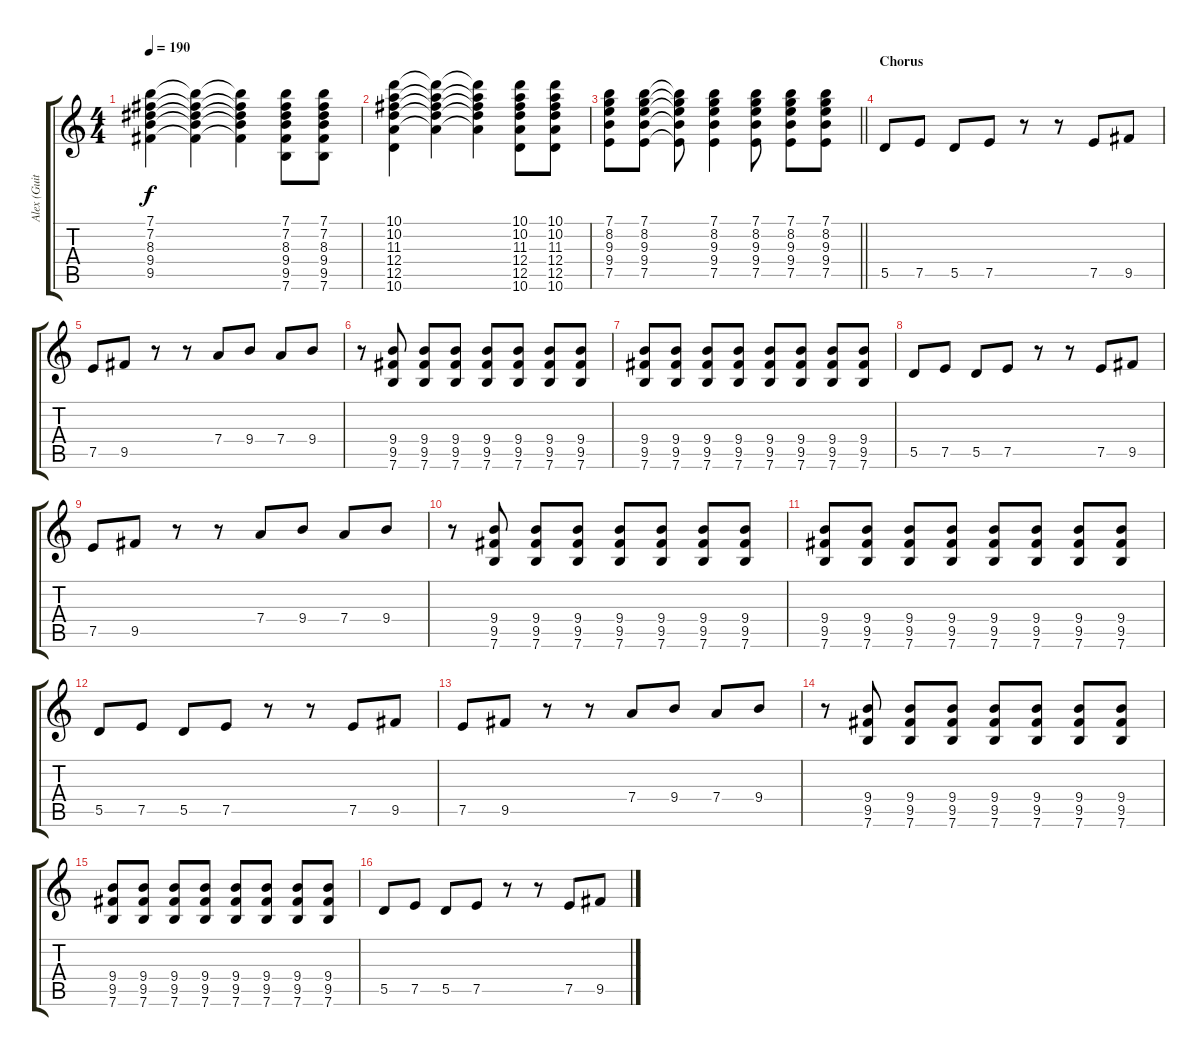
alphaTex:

\track ("Alex (Guitar I)" "Alex (Guit") {instrument electricguitarclean}
\staff {score tabs}
\tuning (E4 B3 G3 D3 A2 E2) {hide}
\ts (4 4)
\tempo 190
\clef g2
\ks c
(7.1{t} 7.2{t} 8.3{t} 9.4{t} 9.5{t}).4{dy f} (7.1{t} 7.2{t} 8.3{t} 9.4{t} 9.5{t}).4 (7.1{t} 7.2{t} 8.3{t} 9.4{t} 9.5{t}).4 (7.1 7.2 8.3 9.4 9.5 7.6).8 (7.1 7.2 8.3 9.4 9.5 7.6).8 |
(10.1 10.2 11.3 12.4 12.5 10.6).4 (10.1{t} 10.2{t} 11.3{t} 12.4{t} 12.5{t}).4 (10.1{t} 10.2{t} 11.3{t} 12.4{t} 12.5{t}).4 (10.1 10.2 11.3 12.4 12.5 10.6).8 (10.1 10.2 11.3 12.4 12.5 10.6).8 |
\barLineRight lightlight
(7.1 8.2 9.3 9.4 7.5).8 (7.1 8.2 9.3 9.4 7.5).8 (7.1{t} 8.2{t} 9.3{t} 9.4{t} 7.5{t}).8 (7.1 8.2 9.3 9.4 7.5).4 (7.1 8.2 9.3 9.4 7.5).8 (7.1 8.2 9.3 9.4 7.5).8 (7.1 8.2 9.3 9.4 7.5).8 |
\section ("" "Chorus")
5.5.8{instrument overdrivenguitar} 7.5.8 5.5.8 7.5.8 r.8 r.8 7.5.8 9.5.8 |
7.5.8 9.5.8 r.8 r.8 7.4.8 9.4.8 7.4.8 9.4.8 |
r.8 (9.4 9.5 7.6).8 (9.4 9.5 7.6).8 (9.4 9.5 7.6).8 (9.4 9.5 7.6).8 (9.4 9.5 7.6).8 (9.4 9.5 7.6).8 (9.4 9.5 7.6).8 |
(9.4 9.5 7.6).8 (9.4 9.5 7.6).8 (9.4 9.5 7.6).8 (9.4 9.5 7.6).8 (9.4 9.5 7.6).8 (9.4 9.5 7.6).8 (9.4 9.5 7.6).8 (9.4 9.5 7.6).8 |
5.5.8{instrument overdrivenguitar} 7.5.8 5.5.8 7.5.8 r.8 r.8 7.5.8 9.5.8 |
7.5.8 9.5.8 r.8 r.8 7.4.8 9.4.8 7.4.8 9.4.8 |
r.8 (9.4 9.5 7.6).8 (9.4 9.5 7.6).8 (9.4 9.5 7.6).8 (9.4 9.5 7.6).8 (9.4 9.5 7.6).8 (9.4 9.5 7.6).8 (9.4 9.5 7.6).8 |
(9.4 9.5 7.6).8 (9.4 9.5 7.6).8 (9.4 9.5 7.6).8 (9.4 9.5 7.6).8 (9.4 9.5 7.6).8 (9.4 9.5 7.6).8 (9.4 9.5 7.6).8 (9.4 9.5 7.6).8 |
5.5.8{instrument overdrivenguitar} 7.5.8 5.5.8 7.5.8 r.8 r.8 7.5.8 9.5.8 |
7.5.8 9.5.8 r.8 r.8 7.4.8 9.4.8 7.4.8 9.4.8 |
r.8 (9.4 9.5 7.6).8 (9.4 9.5 7.6).8 (9.4 9.5 7.6).8 (9.4 9.5 7.6).8 (9.4 9.5 7.6).8 (9.4 9.5 7.6).8 (9.4 9.5 7.6).8 |
(9.4 9.5 7.6).8 (9.4 9.5 7.6).8 (9.4 9.5 7.6).8 (9.4 9.5 7.6).8 (9.4 9.5 7.6).8 (9.4 9.5 7.6).8 (9.4 9.5 7.6).8 (9.4 9.5 7.6).8 |
5.5.8{instrument overdrivenguitar} 7.5.8 5.5.8 7.5.8 r.8 r.8 7.5.8 9.5.8
